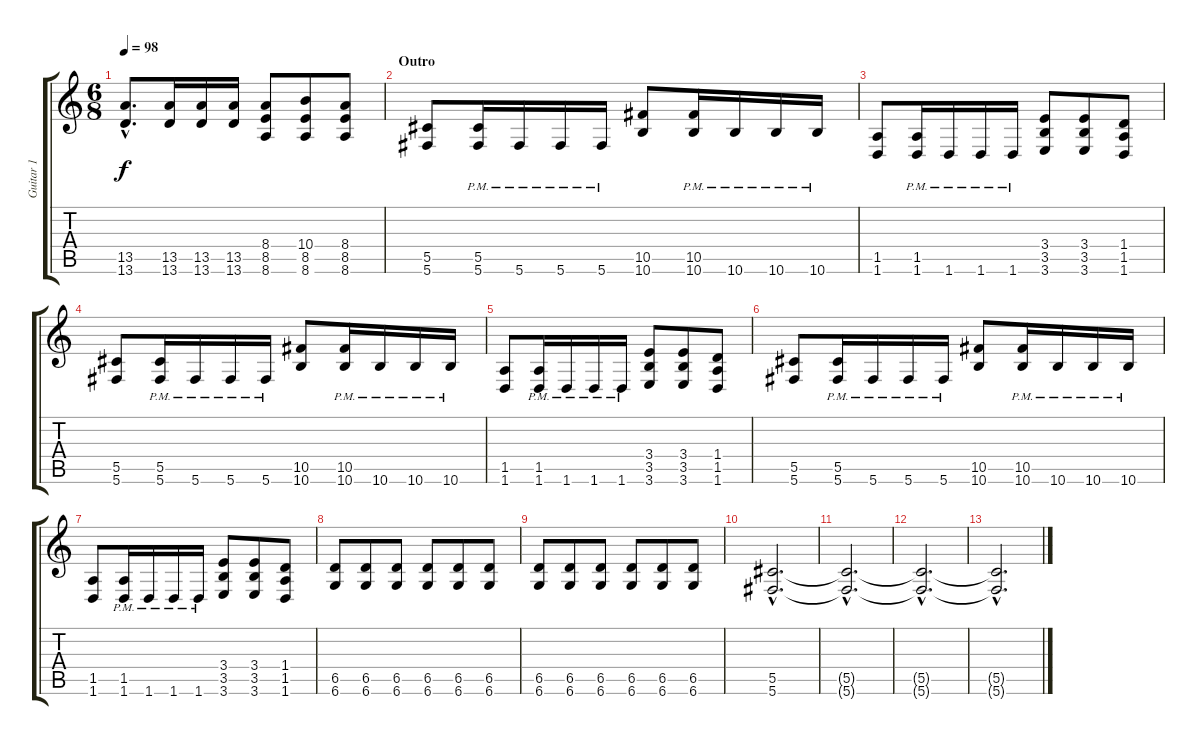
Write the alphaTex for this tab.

\track ("Guitar 1" "Guitar 1") {instrument distortionguitar}
\staff {score tabs}
\tuning (Eb4 Bb3 Gb3 Db3 Ab2 Db2) {hide}
\ts (6 8)
\tempo 98
\clef g2
\ks c
(13.5{hac} 13.6{hac}).8{d dy f} (13.5 13.6).16 (13.5 13.6).16 (13.5 13.6).16 (8.4 8.5 8.6).8 (10.4 8.5 8.6).8 (8.4 8.5 8.6).8 |
\section ("" "Outro")
(5.5 5.6).8 (5.5{pm} 5.6{pm}).16 5.6{pm}.16 5.6{pm}.16 5.6{pm}.16 (10.5 10.6).8 (10.5{pm} 10.6{pm}).16 10.6{pm}.16 10.6{pm}.16 10.6{pm}.16 |
(1.5 1.6).8 (1.5{pm} 1.6{pm}).16 1.6{pm}.16 1.6{pm}.16 1.6{pm}.16 (3.4 3.5 3.6).8 (3.4 3.5 3.6).8 (1.4 1.5 1.6).8 |
(5.5 5.6).8 (5.5{pm} 5.6{pm}).16 5.6{pm}.16 5.6{pm}.16 5.6{pm}.16 (10.5 10.6).8 (10.5{pm} 10.6{pm}).16 10.6{pm}.16 10.6{pm}.16 10.6{pm}.16 |
(1.5 1.6).8 (1.5{pm} 1.6{pm}).16 1.6{pm}.16 1.6{pm}.16 1.6{pm}.16 (3.4 3.5 3.6).8 (3.4 3.5 3.6).8 (1.4 1.5 1.6).8 |
(5.5 5.6).8 (5.5{pm} 5.6{pm}).16 5.6{pm}.16 5.6{pm}.16 5.6{pm}.16 (10.5 10.6).8 (10.5{pm} 10.6{pm}).16 10.6{pm}.16 10.6{pm}.16 10.6{pm}.16 |
(1.5 1.6).8 (1.5{pm} 1.6{pm}).16 1.6{pm}.16 1.6{pm}.16 1.6{pm}.16 (3.4 3.5 3.6).8 (3.4 3.5 3.6).8 (1.4 1.5 1.6).8 |
(6.5 6.6).8{volume 10} (6.5 6.6).8 (6.5 6.6).8 (6.5 6.6).8{volume 16} (6.5 6.6).8 (6.5 6.6).8 |
(6.5 6.6).8 (6.5 6.6).8 (6.5 6.6).8 (6.5 6.6).8 (6.5 6.6).8 (6.5 6.6).8 |
(5.5{hac} 5.6{hac}).2{d} |
(5.5{hac t} 5.6{hac t}).2{d volume 0} |
(5.5{hac t} 5.6{hac t}).2{d} |
(5.5{hac t} 5.6{hac t}).2{d}
